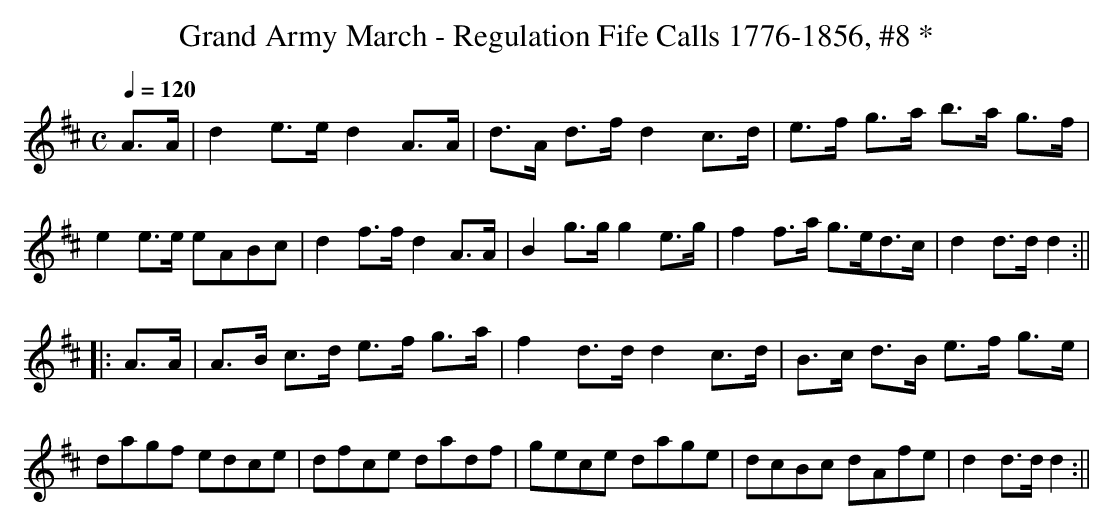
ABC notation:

X:1
T:Grand Army March - Regulation Fife Calls 1776-1856, #8 *
M:C
L:1/8
Q:1/4=120
K:D
A>A|d2 e>e d2 A>A|d>A d>f d2 c>d|e>f g>a b>a g>f|e2 e>e eABc|d2 f>f d2 A>A|B2 g>g g2 e>g|f2 f>a g>ed>c|d2 d>d d2:||
||:A>A|A>B c>d e>f g>a|f2 d>d d2 c>d|B>c d>B e>f g>e|dagf edce|dfce dadf|gece dage|dcBc dAfe|d2 d>d d2:||
